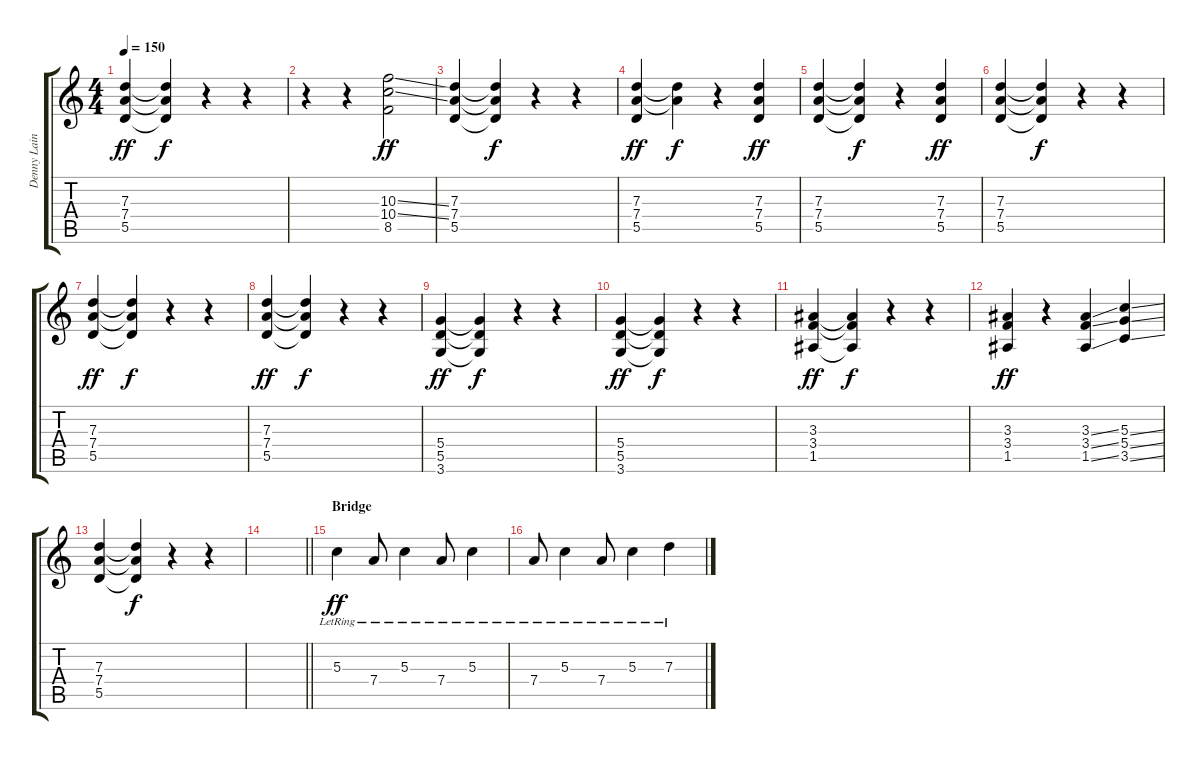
\track ("Denny Laine" "Denny Lain") {instrument acousticguitarsteel}
\staff {score tabs}
\tuning (E4 B3 G3 D3 A2 E2) {hide}
\ts (4 4)
\tempo 150
\clef g2
\ks c
(7.3 7.4 5.5).4{dy ff} (7.3{t} 7.4{t} 5.5{t}).4{dy f} r.4 r.4 |
r.4 r.4 (10.3{ss} 10.4{ss} 8.5).2{dy ff} |
(7.3 7.4 5.5).4 (7.3{t} 7.4{t} 5.5{t}).4{dy f} r.4 r.4 |
(7.3 7.4 5.5).4{dy ff} (7.3{t} 7.4{t}).4{dy f} r.4 (7.3 7.4 5.5).4{dy ff} |
(7.3 7.4 5.5).4 (7.3{t} 7.4{t} 5.5{t}).4{dy f} r.4 (7.3 7.4 5.5).4{dy ff} |
(7.3 7.4 5.5).4 (7.3{t} 7.4{t} 5.5{t}).4{dy f} r.4 r.4 |
(7.3 7.4 5.5).4{dy ff} (7.3{t} 7.4{t} 5.5{t}).4{dy f} r.4 r.4 |
(7.3 7.4 5.5).4{dy ff} (7.3{t} 7.4{t} 5.5{t}).4{dy f} r.4 r.4 |
(5.4 5.5 3.6).4{dy ff} (5.4{t} 5.5{t} 3.6{t}).4{dy f} r.4 r.4 |
(5.4 5.5 3.6).4{dy ff} (5.4{t} 5.5{t} 3.6{t}).4{dy f} r.4 r.4 |
(3.3 3.4 1.5).4{dy ff} (3.3{t} 3.4{t} 1.5{t}).4{dy f} r.4 r.4 |
(3.3 3.4 1.5).4{dy ff} r.4 (3.3{ss} 3.4{ss} 1.5{ss}).4 (5.3{ss} 5.4{ss} 3.5{ss}).4 |
(7.3 7.4 5.5).4 (7.3{t} 7.4{t} 5.5{t}).4{dy f} r.4 r.4 |
\barLineRight lightlight
|
\section ("" "Bridge")
5.3{lr}.4{dy ff} 7.4{lr}.8 5.3{lr}.4 7.4{lr}.8 5.3{lr}.4 |
7.4{lr}.8 5.3{lr}.4 7.4{lr}.8 5.3{lr}.4 7.3{lr}.4
